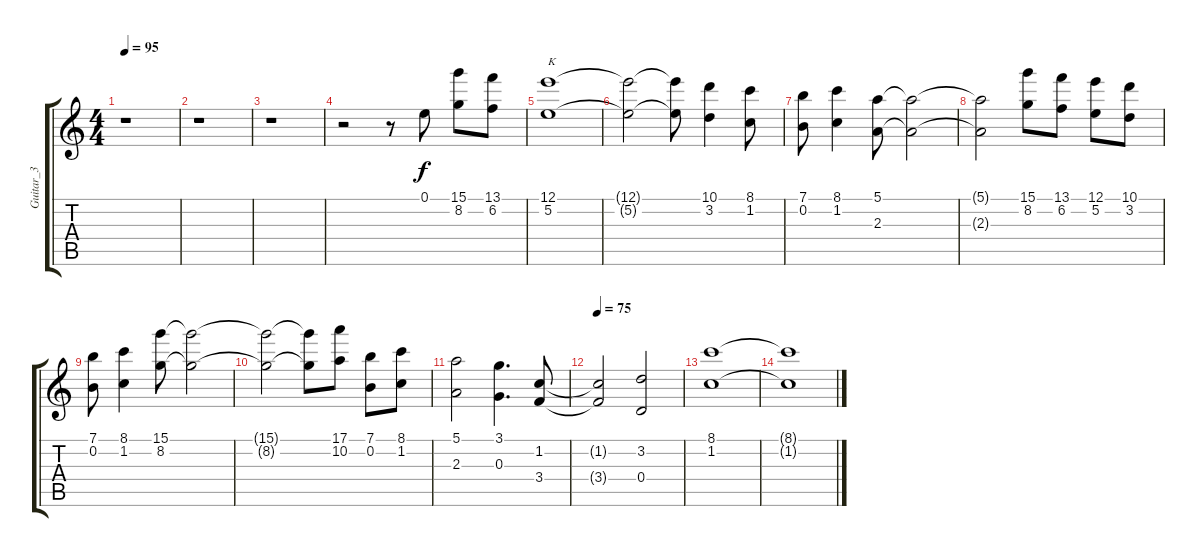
\track ("Guitar_3" "Guitar_3") {instrument overdrivenguitar}
\staff {score tabs}
\tuning (E4 B3 G3 D3 A2 E2) {hide}
\ts (4 4)
\tempo 95
\clef g2
\ks c
r.1{dy fff} |
r.1 |
r.1 |
r.2 r.8 0.1.8{dy f volume 12 instrument stringensemble2} (15.1 8.2).8 (13.1 6.2).8 |
(12.1 5.2).1{txt "K"} |
(12.1{t} 5.2{t}).2 (12.1{t} 5.2{t}).8 (10.1 3.2).4 (8.1 1.2).8 |
(7.1 0.2).8 (8.1 1.2).4 (5.1 2.3).8 (5.1{t} 2.3{t}).2 |
(5.1{t} 2.3{t}).2 (15.1 8.2).8 (13.1 6.2).8 (12.1 5.2).8 (10.1 3.2).8 |
(7.1 0.2).8 (8.1 1.2).4 (15.1 8.2).8 (15.1{t} 8.2{t}).2 |
(15.1{t} 8.2{t}).2 (15.1{t} 8.2{t}).8 (17.1 10.2).8 (7.1 0.2).8 (8.1 1.2).8 |
(5.1 2.3).2 (3.1 0.3).4{d} (1.2 3.4).8 |
\tempo 75
(1.2{t} 3.4{t}).2 (3.2 0.4).2 |
(8.1 1.2).1{volume 3} |
(8.1{t} 1.2{t}).1
